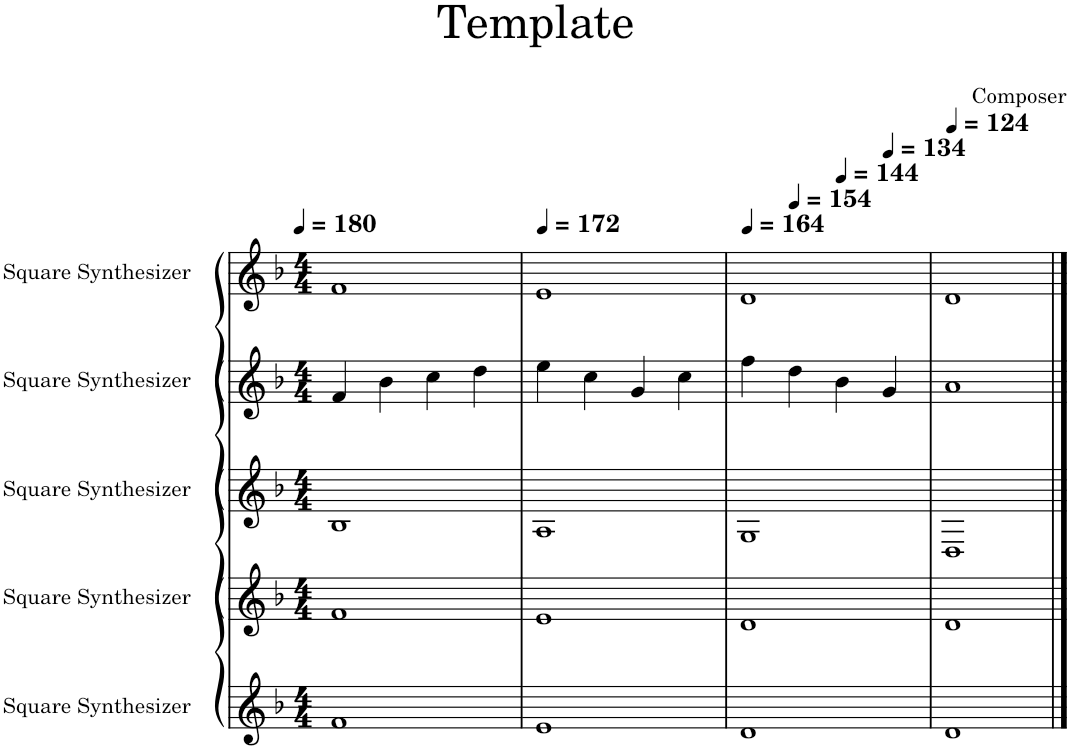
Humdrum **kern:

**kern	**kern	**kern	**kern	**kern
*part5	*part4	*part3	*part2	*part1
*staff5	*staff4	*staff3	*staff2	*staff1
*I"Square Synthesizer	*I"Square Synthesizer	*I"Square Synthesizer	*I"Square Synthesizer	*I"Square Synthesizer
*I'Synth.	*I'Synth.	*I'Synth.	*I'Synth.	*I'Synth.
*clefG2	*clefG2	*clefG2	*clefG2	*clefG2
*k[b-]	*k[b-]	*k[b-]	*k[b-]	*k[b-]
*M4/4	*M4/4	*M4/4	*M4/4	*M4/4
*MM180	*MM180	*MM180	*MM180	*MM180
=1	=1	=1	=1	=1
1f	1f	1B-	4f/	1f
.	.	.	4b-\	.
.	.	.	4cc\	.
.	.	.	4dd\	.
=2	=2	=2	=2	=2
*	*	*	*	*MM172
1e	1e	1A	4ee\	1e
.	.	.	4cc\	.
.	.	.	4g/	.
.	.	.	4cc\	.
=3	=3	=3	=3	=3
*	*	*	*	*MM164
*	*	*	*	*^
*	*	*	*	*	*^
*	*	*	*	*	*	*^
1d	1d	1G	4ff\	1d	4ryy	2ryy	2.ryy
*	*	*	*	*MM154	*	*	*
.	.	.	4dd\	.	2.ryy	.	.
*	*	*	*	*MM144	*	*	*
.	.	.	4b-\	.	.	2ryy	.
*	*	*	*	*MM134	*	*	*
.	.	.	4g/	.	.	.	4ryy
*	*	*	*	*v	*v	*v	*v
=4	=4	=4	=4	=4
*	*	*	*	*MM124
1d	1d	1D	1a	1d
==	==	==	==	==
*-	*-	*-	*-	*-
